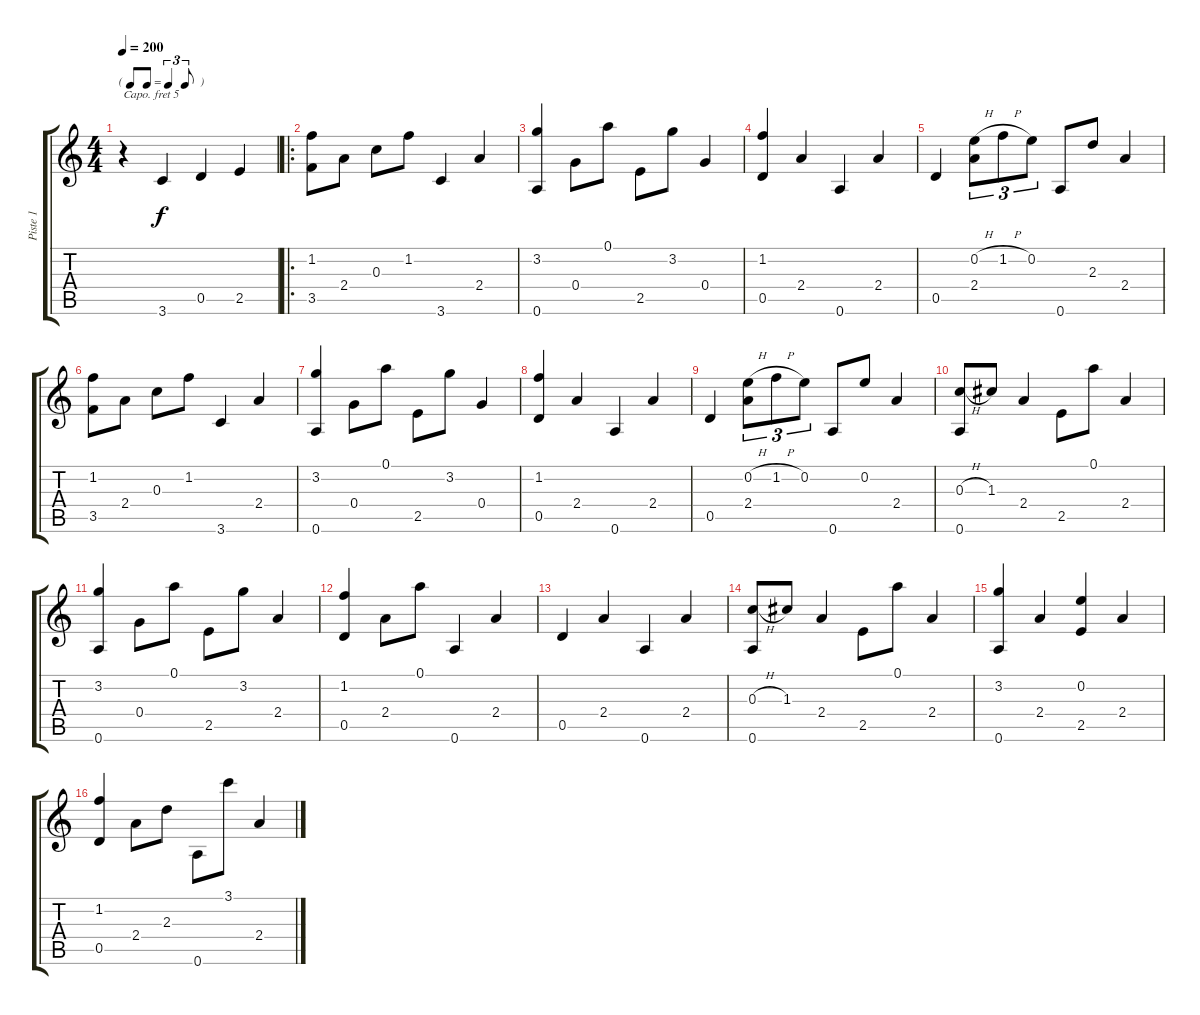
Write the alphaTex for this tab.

\track ("Piste 1" "Piste 1") {instrument acousticguitarnylon}
\staff {score tabs}
\capo 5
\tuning (E4 B3 G3 D3 A2 E2) {hide}
\ts (4 4)
\tf triplet8th
\tempo 200
\clef g2
\ks c
r.4{dy f instrument acousticguitarnylon} 3.6.4 0.5.4 2.5.4 |
\ro
(1.2 3.5).8 2.4.8 0.3.8 1.2.8 3.6.4 2.4.4 |
(3.2 0.6).4 0.4.8 0.1.8 2.5.8 3.2.8 0.4.4 |
(1.2 0.5).4 2.4.4 0.6.4 2.4.4 |
0.5.4 (0.2{h} 2.4).8{tu (3 2)} 1.2{h}.8{tu (3 2)} 0.2.8{tu (3 2)} 0.6.8 2.3.8 2.4.4 |
(1.2 3.5).8 2.4.8 0.3.8 1.2.8 3.6.4 2.4.4 |
(3.2 0.6).4 0.4.8 0.1.8 2.5.8 3.2.8 0.4.4 |
(1.2 0.5).4 2.4.4 0.6.4 2.4.4 |
0.5.4 (0.2{h} 2.4).8{tu (3 2)} 1.2{h}.8{tu (3 2)} 0.2.8{tu (3 2)} 0.6.8 0.2.8 2.4.4 |
(0.3{h} 0.6).8 1.3.8 2.4.4 2.5.8 0.1.8 2.4.4 |
(3.2 0.6).4 0.4.8 0.1.8 2.5.8 3.2.8 2.4.4 |
(1.2 0.5).4 2.4.8 0.1.8 0.6.4 2.4.4 |
0.5.4 2.4.4 0.6.4 2.4.4 |
(0.3{h} 0.6).8 1.3.8 2.4.4 2.5.8 0.1.8 2.4.4 |
(3.2 0.6).4 2.4.4 (0.2 2.5).4 2.4.4 |
(1.2 0.5).4 2.4.8 2.3.8 0.6.8 3.1.8 2.4.4
